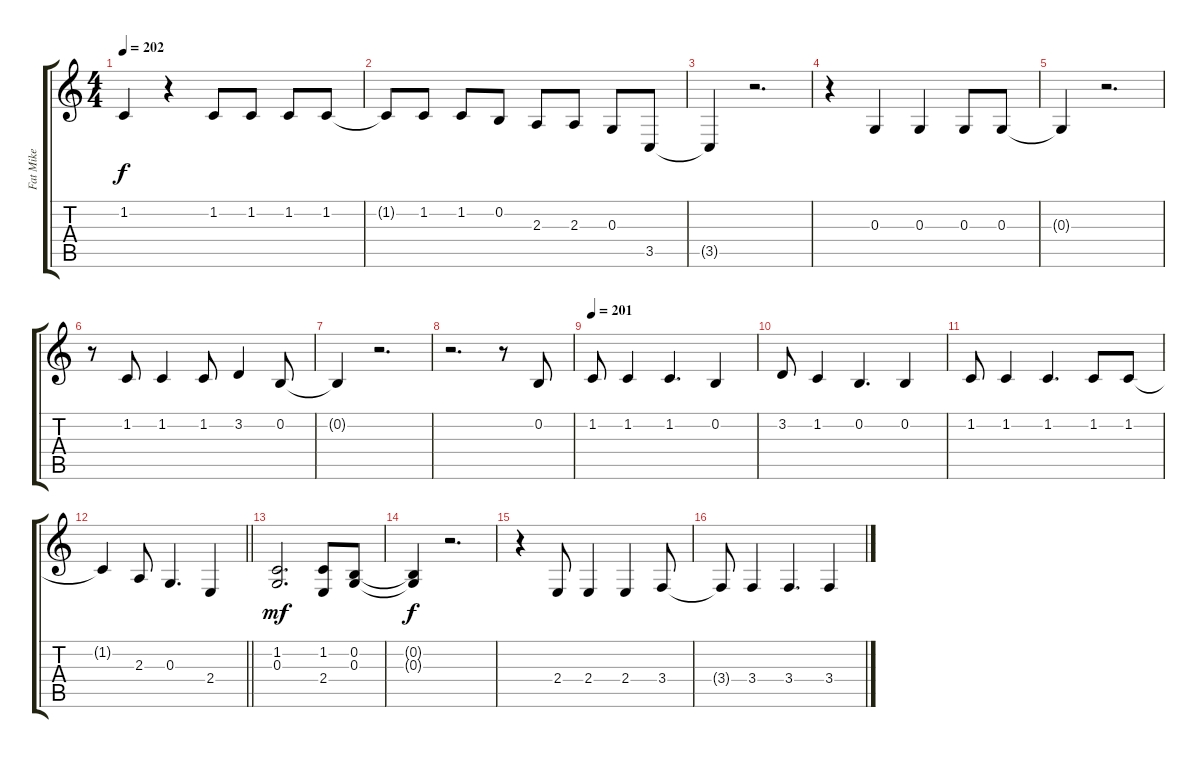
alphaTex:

\track ("Fat Mike" "Fat Mike") {instrument bassoon}
\staff {score tabs}
\tuning (E4 B3 G3 D3 A2 E2) {hide}
\ts (4 4)
\tempo 202
\clef g2
\ks c
1.2{t}.4{dy f} r.4 1.2.8 1.2.8 1.2.8 1.2.8 |
1.2{t}.8 1.2.8 1.2.8 0.2.8 2.3.8 2.3.8 0.3.8 3.5.8 |
3.5{t}.4 r.2{d} |
r.4 0.3.4 0.3.4 0.3.8 0.3.8 |
0.3{t}.4 r.2{d} |
r.8 1.2.8 1.2.4 1.2.8 3.2.4 0.2.8 |
0.2{t}.4 r.2{d} |
r.2{d} r.8 0.2.8 |
\tempo 201
1.2.8 1.2.4 1.2.4{d} 0.2.4 |
3.2.8 1.2.4 0.2.4{d} 0.2.4 |
1.2.8 1.2.4 1.2.4{d} 1.2.8 1.2.8 |
\barLineRight lightlight
1.2{t}.4 2.3.8 0.3.4{d} 2.4.4 |
\section ("" "")
(1.2 0.3).2{d dy mf} (1.2 2.4).8 (0.2 0.3).8 |
(0.2{t} 0.3{t}).4{dy f} r.2{d} |
r.4 2.4.8 2.4.4 2.4.4 3.4.8 |
3.4{t}.8 3.4.4 3.4.4{d} 3.4.4
